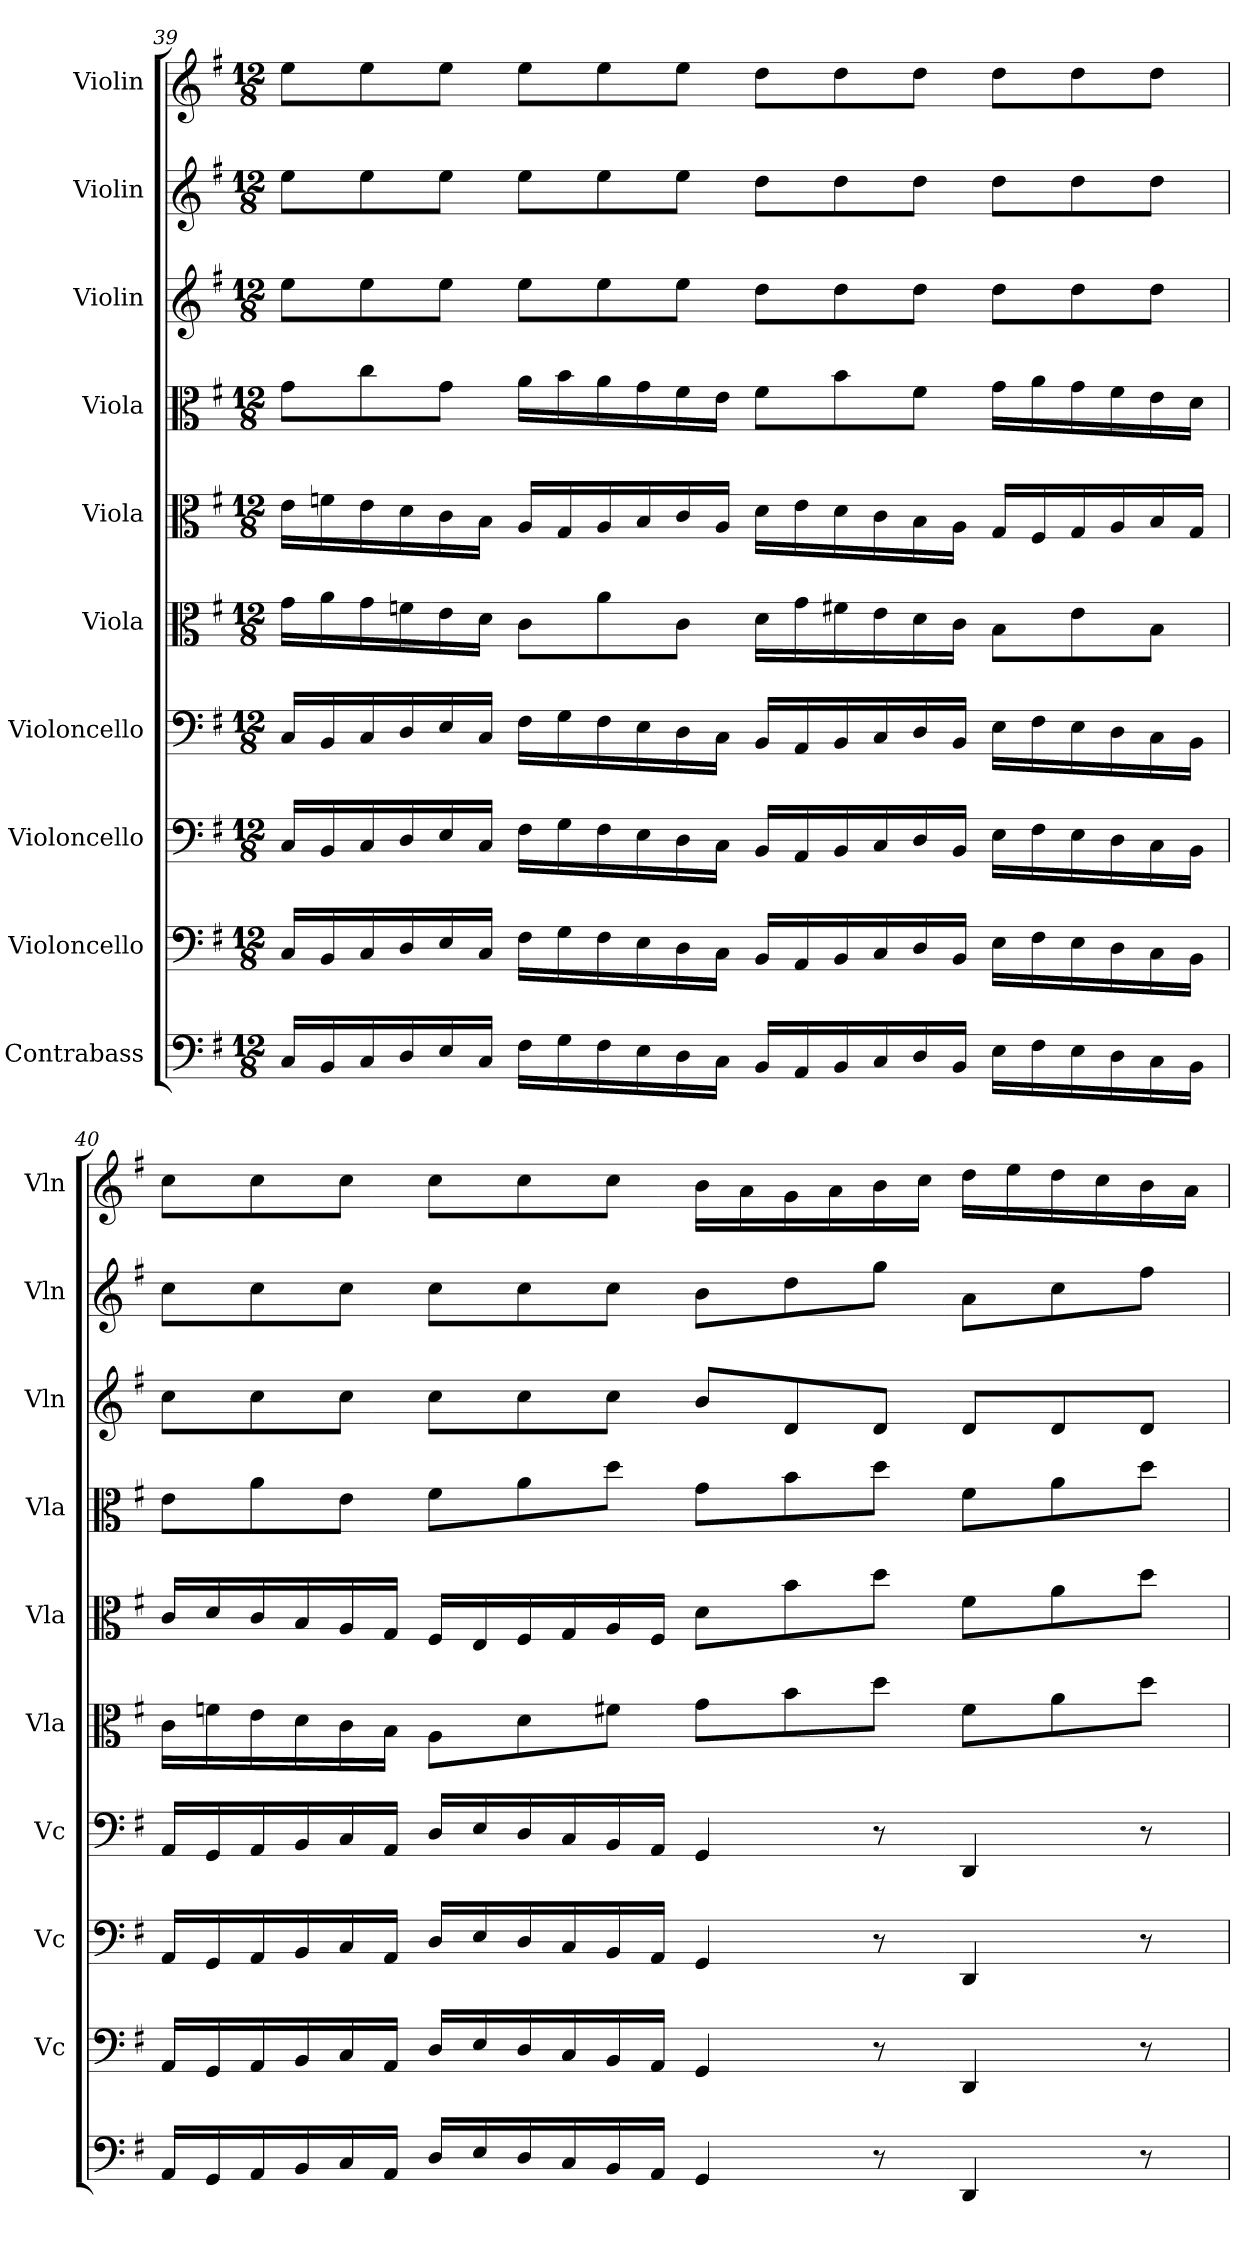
**kern	**kern	**kern	**kern	**kern	**kern	**kern	**kern	**kern	**kern
*part10	*part9	*part8	*part7	*part6	*part5	*part4	*part3	*part2	*part1
*staff10	*staff9	*staff8	*staff7	*staff6	*staff5	*staff4	*staff3	*staff2	*staff1
*I"Contrabass	*I"Violoncello	*I"Violoncello	*I"Violoncello	*I"Viola	*I"Viola	*I"Viola	*I"Violin	*I"Violin	*I"Violin
*	*I'Vc	*I'Vc	*I'Vc	*I'Vla	*I'Vla	*I'Vla	*I'Vln	*I'Vln	*I'Vln
*clefF4	*clefF4	*clefF4	*clefF4	*clefC3	*clefC3	*clefC3	*clefG2	*clefG2	*clefG2
*k[f#]	*k[f#]	*k[f#]	*k[f#]	*k[f#]	*k[f#]	*k[f#]	*k[f#]	*k[f#]	*k[f#]
*G:	*G:	*G:	*G:	*G:	*G:	*G:	*G:	*G:	*G:
*M12/8	*M12/8	*M12/8	*M12/8	*M12/8	*M12/8	*M12/8	*M12/8	*M12/8	*M12/8
=39	=39	=39	=39	=39	=39	=39	=39	=39	=39
16C/LL	16C/LL	16C/LL	16C/LL	16g\LL	16e\LL	8g\L	8ee\L	8ee\L	8ee\L
16BB/	16BB/	16BB/	16BB/	16a\	16fn\	.	.	.	.
16C/	16C/	16C/	16C/	16g\	16e\	8cc\	8ee\	8ee\	8ee\
16D/	16D/	16D/	16D/	16fn\	16d\	.	.	.	.
16E/	16E/	16E/	16E/	16e\	16c\	8g\J	8ee\J	8ee\J	8ee\J
16C/JJ	16C/JJ	16C/JJ	16C/JJ	16d\JJ	16B\JJ	.	.	.	.
16F#\LL	16F#\LL	16F#\LL	16F#\LL	8c\L	16A/LL	16a\LL	8ee\L	8ee\L	8ee\L
16G\	16G\	16G\	16G\	.	16G/	16b\	.	.	.
16F#\	16F#\	16F#\	16F#\	8a\	16A/	16a\	8ee\	8ee\	8ee\
16E\	16E\	16E\	16E\	.	16B/	16g\	.	.	.
16D\	16D\	16D\	16D\	8c\J	16c/	16f#\	8ee\J	8ee\J	8ee\J
16C\JJ	16C\JJ	16C\JJ	16C\JJ	.	16A/JJ	16e\JJ	.	.	.
16BB/LL	16BB/LL	16BB/LL	16BB/LL	16d\LL	16d\LL	8f#\L	8dd\L	8dd\L	8dd\L
16AA/	16AA/	16AA/	16AA/	16g\	16e\	.	.	.	.
16BB/	16BB/	16BB/	16BB/	16f#X\	16d\	8b\	8dd\	8dd\	8dd\
16C/	16C/	16C/	16C/	16e\	16c\	.	.	.	.
16D/	16D/	16D/	16D/	16d\	16B\	8f#\J	8dd\J	8dd\J	8dd\J
16BB/JJ	16BB/JJ	16BB/JJ	16BB/JJ	16c\JJ	16A\JJ	.	.	.	.
16E\LL	16E\LL	16E\LL	16E\LL	8B\L	16G/LL	16g\LL	8dd\L	8dd\L	8dd\L
16F#\	16F#\	16F#\	16F#\	.	16F#/	16a\	.	.	.
16E\	16E\	16E\	16E\	8e\	16G/	16g\	8dd\	8dd\	8dd\
16D\	16D\	16D\	16D\	.	16A/	16f#\	.	.	.
16C\	16C\	16C\	16C\	8B\J	16B/	16e\	8dd\J	8dd\J	8dd\J
16BB\JJ	16BB\JJ	16BB\JJ	16BB\JJ	.	16G/JJ	16d\JJ	.	.	.
=40	=40	=40	=40	=40	=40	=40	=40	=40	=40
16AA/LL	16AA/LL	16AA/LL	16AA/LL	16c\LL	16c/LL	8e\L	8cc\L	8cc\L	8cc\L
16GG/	16GG/	16GG/	16GG/	16fn\	16d/	.	.	.	.
16AA/	16AA/	16AA/	16AA/	16e\	16c/	8a\	8cc\	8cc\	8cc\
16BB/	16BB/	16BB/	16BB/	16d\	16B/	.	.	.	.
16C/	16C/	16C/	16C/	16c\	16A/	8e\J	8cc\J	8cc\J	8cc\J
16AA/JJ	16AA/JJ	16AA/JJ	16AA/JJ	16B\JJ	16G/JJ	.	.	.	.
16D/LL	16D/LL	16D/LL	16D/LL	8A\L	16F#/LL	8f#\L	8cc\L	8cc\L	8cc\L
16E/	16E/	16E/	16E/	.	16E/	.	.	.	.
16D/	16D/	16D/	16D/	8d\	16F#/	8a\	8cc\	8cc\	8cc\
16C/	16C/	16C/	16C/	.	16G/	.	.	.	.
16BB/	16BB/	16BB/	16BB/	8f#X\J	16A/	8dd\J	8cc\J	8cc\J	8cc\J
16AA/JJ	16AA/JJ	16AA/JJ	16AA/JJ	.	16F#/JJ	.	.	.	.
4GG/	4GG/	4GG/	4GG/	8g\L	8d\L	8g\L	8b/L	8b\L	16b\LL
.	.	.	.	.	.	.	.	.	16a\
.	.	.	.	8b\	8b\	8b\	8d/	8dd\	16g\
.	.	.	.	.	.	.	.	.	16a\
8r	8r	8r	8r	8dd\J	8dd\J	8dd\J	8d/J	8gg\J	16b\
.	.	.	.	.	.	.	.	.	16cc\JJ
4DD/	4DD/	4DD/	4DD/	8f#\L	8f#\L	8f#\L	8d/L	8a\L	16dd\LL
.	.	.	.	.	.	.	.	.	16ee\
.	.	.	.	8a\	8a\	8a\	8d/	8cc\	16dd\
.	.	.	.	.	.	.	.	.	16cc\
8r	8r	8r	8r	8dd\J	8dd\J	8dd\J	8d/J	8ff#\J	16b\
.	.	.	.	.	.	.	.	.	16a\JJ
=	=	=	=	=	=	=	=	=	=
*-	*-	*-	*-	*-	*-	*-	*-	*-	*-
